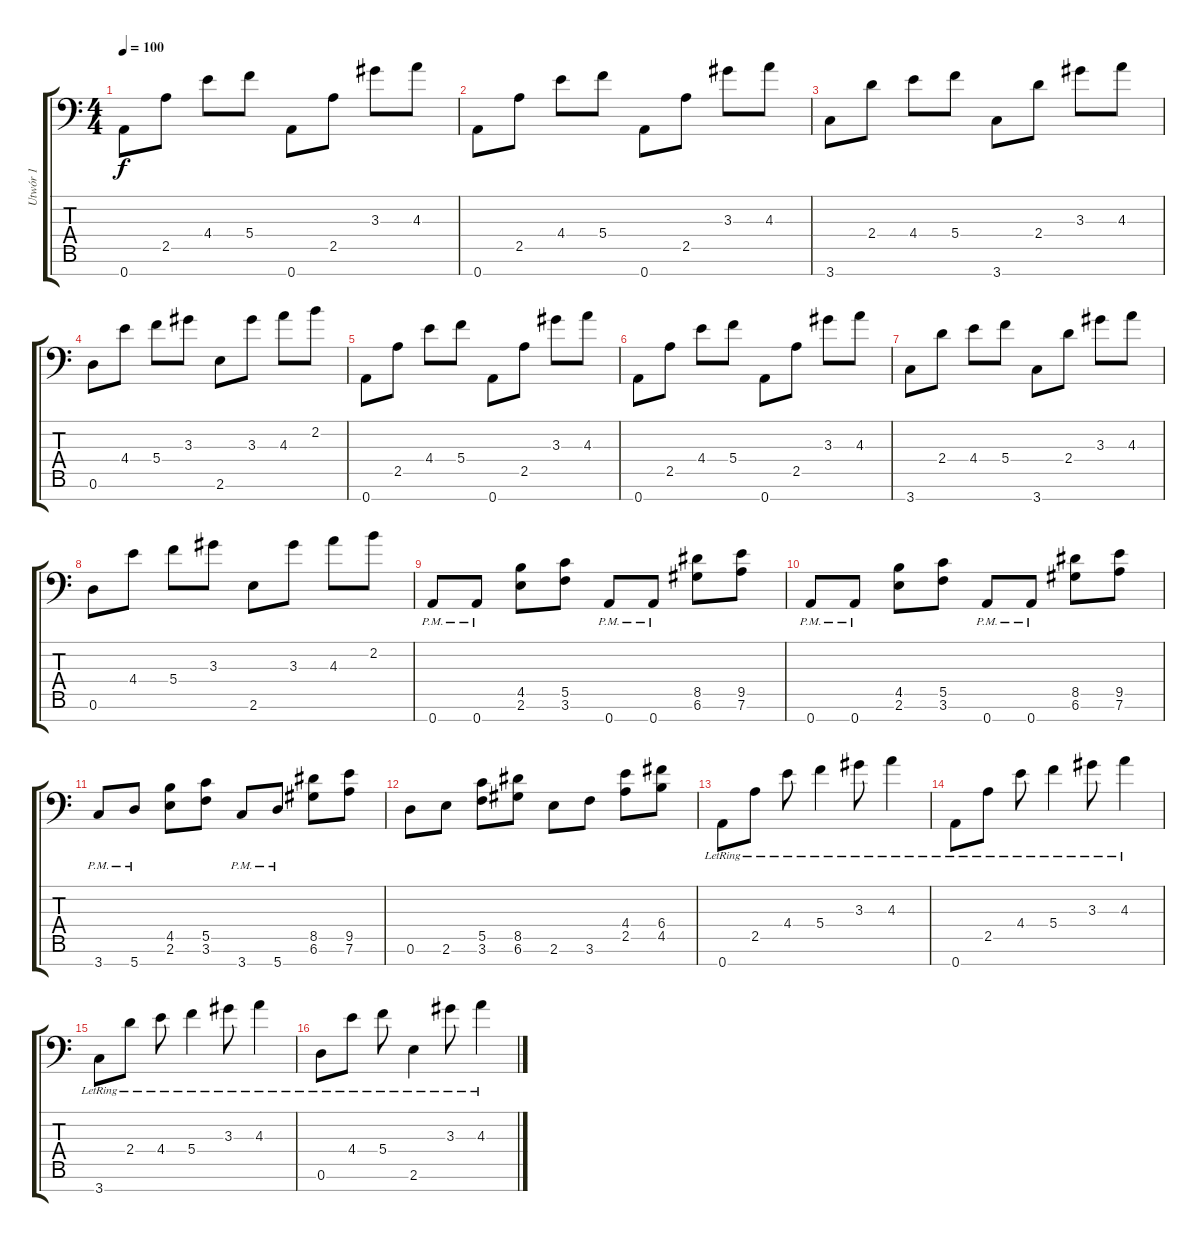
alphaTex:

\track ("Utwór 1" "Utwór 1") {instrument electricguitarclean}
\staff {score tabs}
\tuning (D4 A3 F3 C3 G2 D2 A1) {hide}
\ts (4 4)
\tempo 100
\clef f4
\ks c
0.7.8{dy f} 2.5.8 4.4.8 5.4.8 0.7.8 2.5.8 3.3.8 4.3.8 |
0.7.8 2.5.8 4.4.8 5.4.8 0.7.8 2.5.8 3.3.8 4.3.8 |
3.7.8 2.4.8 4.4.8 5.4.8 3.7.8 2.4.8 3.3.8 4.3.8 |
0.6.8 4.4.8 5.4.8 3.3.8 2.6.8 3.3.8 4.3.8 2.2.8 |
0.7.8 2.5.8 4.4.8 5.4.8 0.7.8 2.5.8 3.3.8 4.3.8 |
0.7.8 2.5.8 4.4.8 5.4.8 0.7.8 2.5.8 3.3.8 4.3.8 |
3.7.8 2.4.8 4.4.8 5.4.8 3.7.8 2.4.8 3.3.8 4.3.8 |
0.6.8 4.4.8 5.4.8 3.3.8 2.6.8 3.3.8 4.3.8 2.2.8 |
0.7{pm}.8 0.7{pm}.8 (4.5 2.6).8 (5.5 3.6).8 0.7{pm}.8 0.7{pm}.8 (8.5 6.6).8 (9.5 7.6).8 |
0.7{pm}.8 0.7{pm}.8 (4.5 2.6).8 (5.5 3.6).8 0.7{pm}.8 0.7{pm}.8 (8.5 6.6).8 (9.5 7.6).8 |
3.7{pm}.8 5.7{pm}.8 (4.5 2.6).8 (5.5 3.6).8 3.7{pm}.8 5.7{pm}.8 (8.5 6.6).8 (9.5 7.6).8 |
0.6.8 2.6.8 (5.5 3.6).8 (8.5 6.6).8 2.6.8 3.6.8 (4.4 2.5).8 (6.4 4.5).8 |
0.7{lr}.8 2.5{lr}.8 4.4{lr}.8 5.4{lr}.4 3.3{lr}.8 4.3{lr}.4 |
0.7{lr}.8 2.5{lr}.8 4.4{lr}.8 5.4{lr}.4 3.3{lr}.8 4.3{lr}.4 |
3.7{lr}.8 2.4{lr}.8 4.4{lr}.8 5.4{lr}.4 3.3{lr}.8 4.3{lr}.4 |
0.6{lr}.8 4.4{lr}.8 5.4{lr}.8 2.6{lr}.4 3.3{lr}.8 4.3{lr}.4
